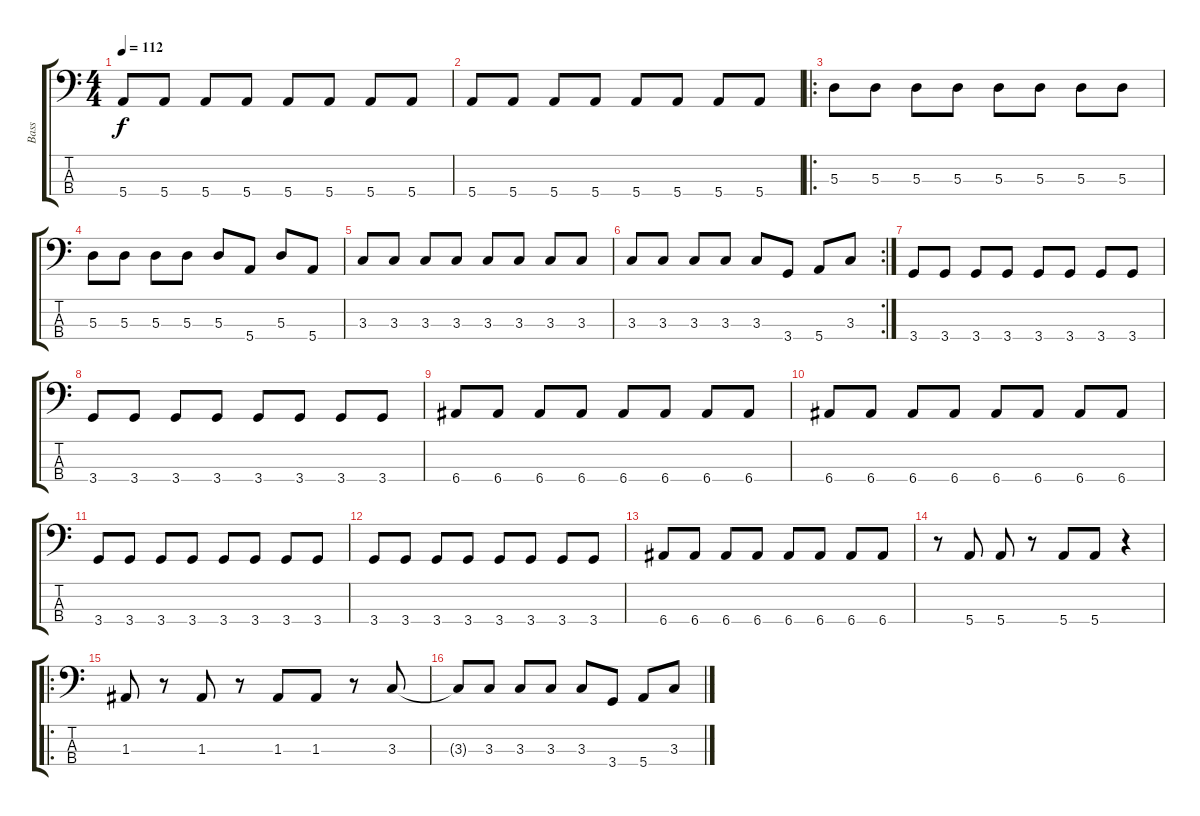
\track ("Bass" "Bass") {instrument acousticbass}
\staff {score tabs}
\tuning (G2 D2 A1 E1) {hide}
\ts (4 4)
\tempo 112
\clef f4
\ks c
5.4.8{dy f} 5.4.8 5.4.8 5.4.8 5.4.8 5.4.8 5.4.8 5.4.8 |
5.4.8 5.4.8 5.4.8 5.4.8 5.4.8 5.4.8 5.4.8 5.4.8 |
\ro
5.3.8 5.3.8 5.3.8 5.3.8 5.3.8 5.3.8 5.3.8 5.3.8 |
5.3.8 5.3.8 5.3.8 5.3.8 5.3.8 5.4.8 5.3.8 5.4.8 |
3.3.8 3.3.8 3.3.8 3.3.8 3.3.8 3.3.8 3.3.8 3.3.8 |
\rc 2
3.3.8 3.3.8 3.3.8 3.3.8 3.3.8 3.4.8 5.4.8 3.3.8 |
3.4.8 3.4.8 3.4.8 3.4.8 3.4.8 3.4.8 3.4.8 3.4.8 |
3.4.8 3.4.8 3.4.8 3.4.8 3.4.8 3.4.8 3.4.8 3.4.8 |
6.4.8 6.4.8 6.4.8 6.4.8 6.4.8 6.4.8 6.4.8 6.4.8 |
6.4.8 6.4.8 6.4.8 6.4.8 6.4.8 6.4.8 6.4.8 6.4.8 |
3.4.8 3.4.8 3.4.8 3.4.8 3.4.8 3.4.8 3.4.8 3.4.8 |
3.4.8 3.4.8 3.4.8 3.4.8 3.4.8 3.4.8 3.4.8 3.4.8 |
6.4.8 6.4.8 6.4.8 6.4.8 6.4.8 6.4.8 6.4.8 6.4.8 |
r.8 5.4.8 5.4.8 r.8 5.4.8 5.4.8 r.4 |
\ro
1.3.8 r.8 1.3.8 r.8 1.3.8 1.3.8 r.8 3.3.8 |
3.3{t}.8 3.3.8 3.3.8 3.3.8 3.3.8 3.4.8 5.4.8 3.3.8
